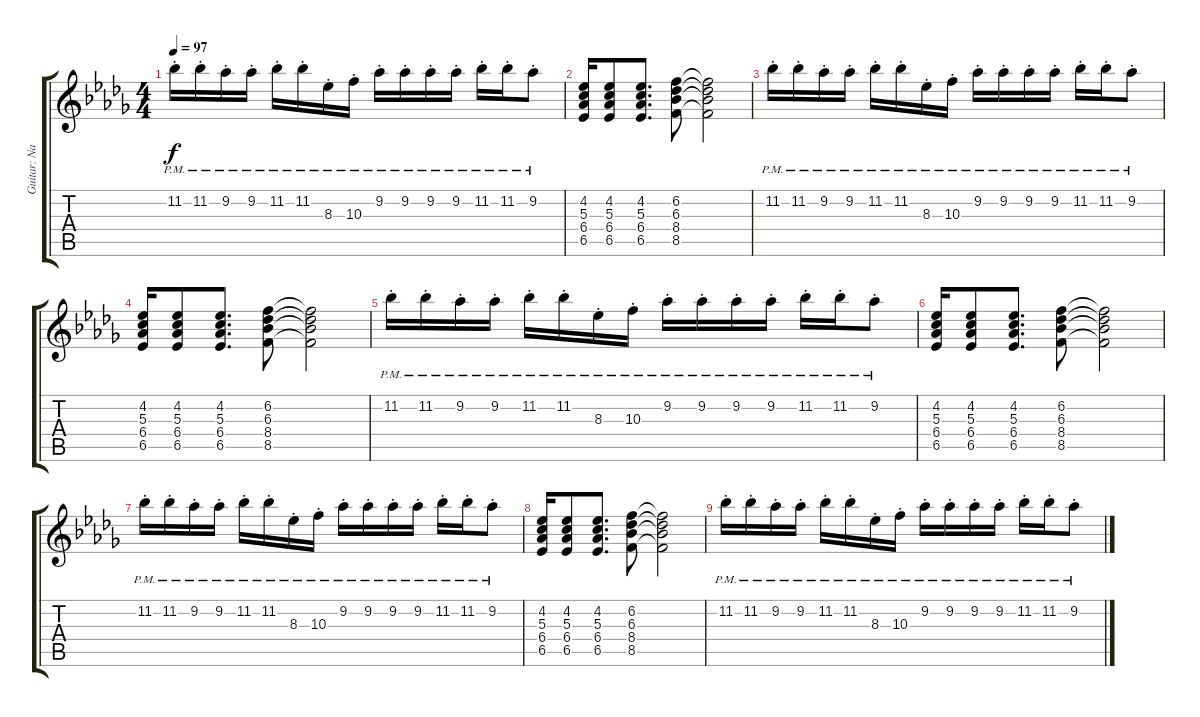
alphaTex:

\track ("Guitar: Nancy" "Guitar: Na") {instrument overdrivenguitar}
\staff {score tabs}
\tuning (E4 B3 G3 D3 A2 E2) {hide}
\ts (4 4)
\tempo 97
\clef g2
\ks db
11.2{pm st}.16{dy f} 11.2{pm st}.16 9.2{pm st}.16 9.2{pm st}.16 11.2{pm st}.16 11.2{pm st}.16 8.3{pm st}.16 10.3{pm st}.16 9.2{pm st}.16 9.2{pm st}.16 9.2{pm st}.16 9.2{pm st}.16 11.2{pm st}.16 11.2{pm st}.16 9.2{pm st}.8 |
(4.2 5.3 6.4 6.5).16 (4.2 5.3 6.4 6.5).8 (4.2 5.3 6.4 6.5).8{d} (6.2 6.3 8.4 8.5).8 (6.2{t} 6.3{t} 8.4{t} 8.5{t}).2 |
11.2{pm st}.16 11.2{pm st}.16 9.2{pm st}.16 9.2{pm st}.16 11.2{pm st}.16 11.2{pm st}.16 8.3{pm st}.16 10.3{pm st}.16 9.2{pm st}.16 9.2{pm st}.16 9.2{pm st}.16 9.2{pm st}.16 11.2{pm st}.16 11.2{pm st}.16 9.2{pm st}.8 |
(4.2 5.3 6.4 6.5).16 (4.2 5.3 6.4 6.5).8 (4.2 5.3 6.4 6.5).8{d} (6.2 6.3 8.4 8.5).8 (6.2{t} 6.3{t} 8.4{t} 8.5{t}).2 |
11.2{pm st}.16 11.2{pm st}.16 9.2{pm st}.16 9.2{pm st}.16 11.2{pm st}.16 11.2{pm st}.16 8.3{pm st}.16 10.3{pm st}.16 9.2{pm st}.16 9.2{pm st}.16 9.2{pm st}.16 9.2{pm st}.16 11.2{pm st}.16 11.2{pm st}.16 9.2{pm st}.8 |
(4.2 5.3 6.4 6.5).16 (4.2 5.3 6.4 6.5).8 (4.2 5.3 6.4 6.5).8{d} (6.2 6.3 8.4 8.5).8 (6.2{t} 6.3{t} 8.4{t} 8.5{t}).2 |
11.2{pm st}.16 11.2{pm st}.16 9.2{pm st}.16 9.2{pm st}.16 11.2{pm st}.16 11.2{pm st}.16 8.3{pm st}.16 10.3{pm st}.16 9.2{pm st}.16 9.2{pm st}.16 9.2{pm st}.16 9.2{pm st}.16 11.2{pm st}.16 11.2{pm st}.16 9.2{pm st}.8 |
(4.2 5.3 6.4 6.5).16 (4.2 5.3 6.4 6.5).8 (4.2 5.3 6.4 6.5).8{d} (6.2 6.3 8.4 8.5).8 (6.2{t} 6.3{t} 8.4{t} 8.5{t}).2 |
11.2{pm st}.16 11.2{pm st}.16 9.2{pm st}.16 9.2{pm st}.16 11.2{pm st}.16 11.2{pm st}.16 8.3{pm st}.16 10.3{pm st}.16 9.2{pm st}.16 9.2{pm st}.16 9.2{pm st}.16 9.2{pm st}.16 11.2{pm st}.16 11.2{pm st}.16 9.2{pm st}.8
